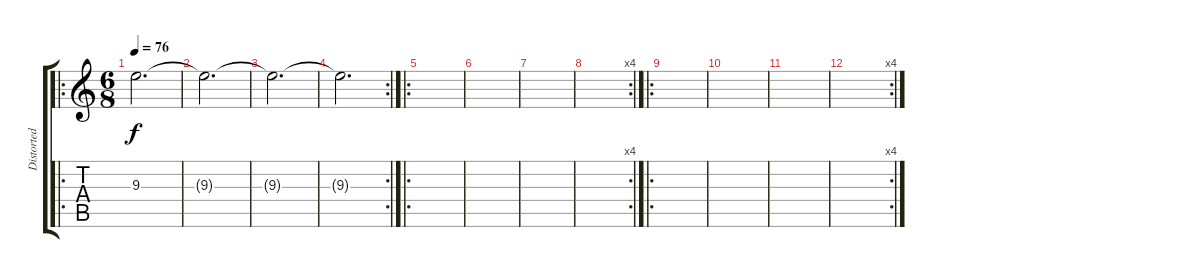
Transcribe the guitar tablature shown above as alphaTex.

\track ("Distorted Lead" "Distorted ") {instrument distortionguitar}
\staff {score tabs}
\tuning (E4 B3 G3 D3 A2 E2) {hide}
\ro
\ts (6 8)
\tempo 76
\clef g2
\ks c
9.3.2{d dy f volume 0} |
9.3{t}.2{d} |
9.3{t}.2{d} |
\rc 2
9.3{t}.2{d} |
\ro
|
|
|
\rc 4
|
\ro
|
|
|
\rc 4
